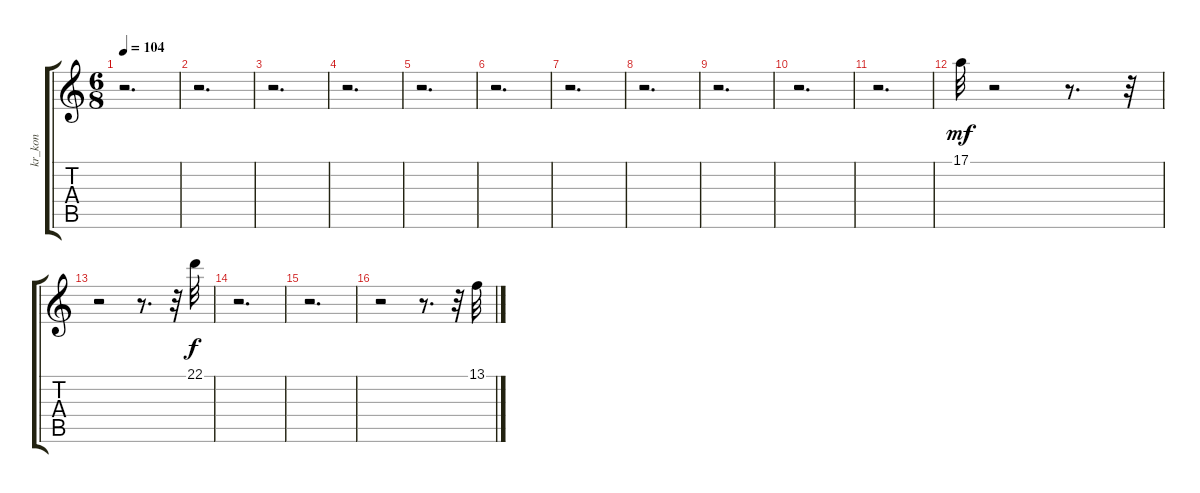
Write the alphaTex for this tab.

\track ("kr_kon" "kr_kon") {instrument vibraphone}
\staff {score tabs}
\tuning (E4 B3 G3 D3 A2 E2) {hide}
\ts (6 8)
\tempo 104
\clef g2
\ks c
r.2{d dy f} |
r.2{d} |
r.2{d} |
r.2{d} |
r.2{d} |
r.2{d} |
r.2{d} |
r.2{d} |
r.2{d} |
r.2{d} |
r.2{d} |
17.1.32{dy mf} r.2 r.8{d} r.32 |
r.2 r.8{d} r.32 22.1.32{dy f} |
r.2{d} |
r.2{d} |
r.2 r.8{d} r.32 13.1.32
